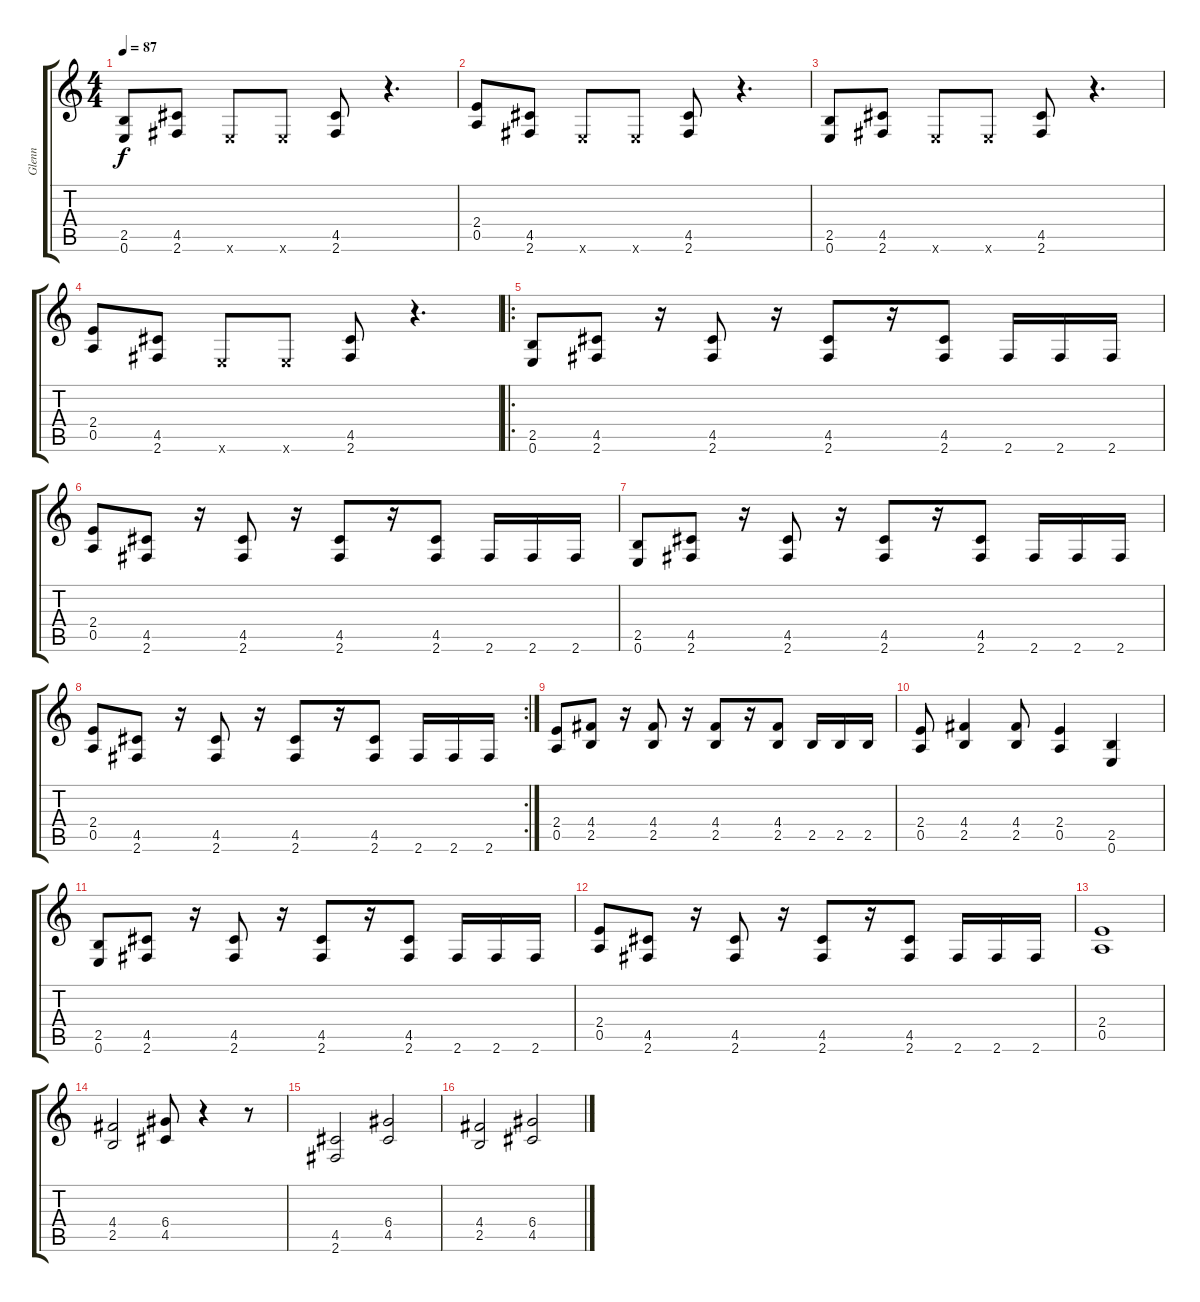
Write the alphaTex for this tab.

\track ("Glenn" "Glenn") {instrument distortionguitar}
\staff {score tabs}
\tuning (E4 B3 G3 D3 A2 E2) {hide}
\ts (4 4)
\tempo 87
\clef g2
\ks c
(2.5 0.6).8{dy f instrument distortionguitar} (4.5 2.6).8 0.6{x}.8 0.6{x}.8 (4.5 2.6).8 r.4{d} |
(2.4 0.5).8 (4.5 2.6).8 0.6{x}.8 0.6{x}.8 (4.5 2.6).8 r.4{d} |
(2.5 0.6).8 (4.5 2.6).8 0.6{x}.8 0.6{x}.8 (4.5 2.6).8 r.4{d} |
(2.4 0.5).8 (4.5 2.6).8 0.6{x}.8 0.6{x}.8 (4.5 2.6).8 r.4{d} |
\ro
(2.5 0.6).8 (4.5 2.6).8 r.16 (4.5 2.6).8 r.16 (4.5 2.6).8 r.16 (4.5 2.6).8 2.6.16 2.6.16 2.6.16 |
(2.4 0.5).8 (4.5 2.6).8 r.16 (4.5 2.6).8 r.16 (4.5 2.6).8 r.16 (4.5 2.6).8 2.6.16 2.6.16 2.6.16 |
(2.5 0.6).8 (4.5 2.6).8 r.16 (4.5 2.6).8 r.16 (4.5 2.6).8 r.16 (4.5 2.6).8 2.6.16 2.6.16 2.6.16 |
\rc 2
(2.4 0.5).8 (4.5 2.6).8 r.16 (4.5 2.6).8 r.16 (4.5 2.6).8 r.16 (4.5 2.6).8 2.6.16 2.6.16 2.6.16 |
(2.4 0.5).8 (4.4 2.5).8 r.16 (4.4 2.5).8 r.16 (4.4 2.5).8 r.16 (4.4 2.5).8 2.5.16 2.5.16 2.5.16 |
(2.4 0.5).8 (4.4 2.5).4 (4.4 2.5).8 (2.4 0.5).4 (2.5 0.6).4 |
(2.5 0.6).8 (4.5 2.6).8 r.16 (4.5 2.6).8 r.16 (4.5 2.6).8 r.16 (4.5 2.6).8 2.6.16 2.6.16 2.6.16 |
(2.4 0.5).8 (4.5 2.6).8 r.16 (4.5 2.6).8 r.16 (4.5 2.6).8 r.16 (4.5 2.6).8 2.6.16 2.6.16 2.6.16 |
(2.4 0.5).1 |
(4.4 2.5).2 (6.4 4.5).8 r.4 r.8 |
(4.5 2.6).2 (6.4 4.5).2 |
(4.4 2.5).2 (6.4 4.5).2
